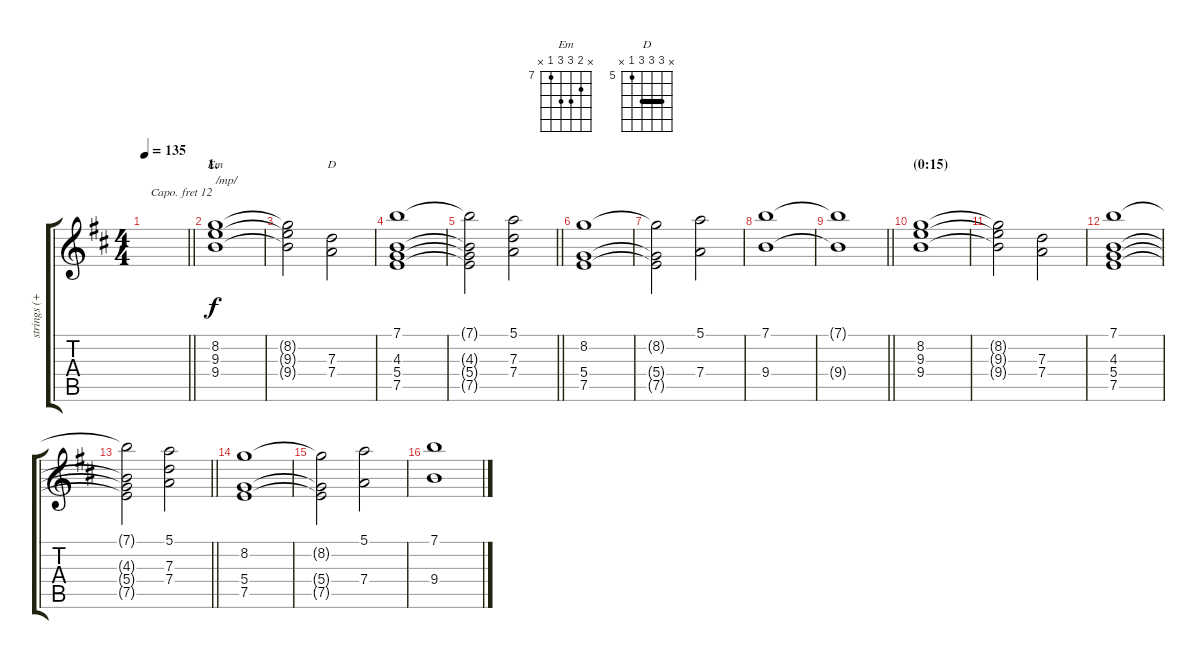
\track ("strings (+12)" "strings (+") {instrument stringensemble1}
\staff {score tabs}
\capo 12
\tuning (E4 B3 G3 D3 A2 E2) {hide}
\chord ("Em" x 8 9 9 7 x) {firstfret 7}
\chord ("D" x 7 7 7 5 x) {firstfret 5 barre 7}
\ts (4 4)
\tempo 135
\clef g2
\barLineRight lightlight
\ks d
|
\section ("" "1.")
(8.2 9.3 9.4).1{ch "Em" txt "/mp/"} |
(8.2{t} 9.3{t} 9.4{t}).2 (7.3 7.4).2{ch "D"} |
(7.1 4.3 5.4 7.5).1 |
\barLineRight lightlight
(7.1{t} 4.3{t} 5.4{t} 7.5{t}).2 (5.1 7.3 7.4).2 |
(8.2 5.4 7.5).1 |
(8.2{t} 5.4{t} 7.5{t}).2 (5.1 7.4).2 |
(7.1 9.4).1 |
\barLineRight lightlight
(7.1{t} 9.4{t}).1 |
\section ("" "(0:15)")
(8.2 9.3 9.4).1 |
(8.2{t} 9.3{t} 9.4{t}).2 (7.3 7.4).2 |
(7.1 4.3 5.4 7.5).1 |
\barLineRight lightlight
(7.1{t} 4.3{t} 5.4{t} 7.5{t}).2 (5.1 7.3 7.4).2 |
(8.2 5.4 7.5).1 |
(8.2{t} 5.4{t} 7.5{t}).2 (5.1 7.4).2 |
(7.1 9.4).1
